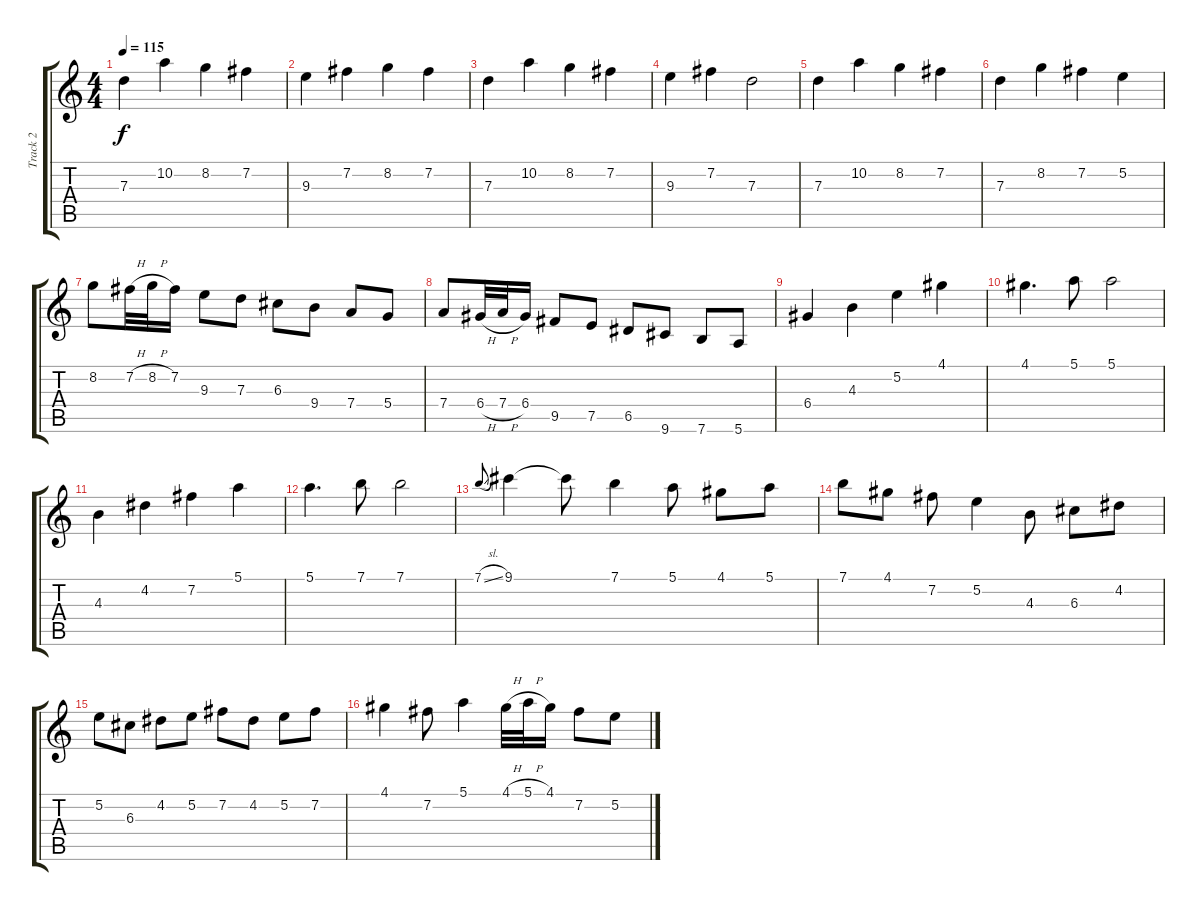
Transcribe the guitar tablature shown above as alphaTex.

\track ("Track 2" "Track 2") {instrument acousticguitarsteel}
\staff {score tabs}
\tuning (E4 B3 G3 D3 A2 E2) {hide}
\ts (4 4)
\tempo 115
\clef g2
\ks c
7.3.4{dy f} 10.2.4 8.2.4 7.2.4 |
9.3.4 7.2.4 8.2.4 7.2.4 |
7.3.4 10.2.4 8.2.4 7.2.4 |
9.3.4 7.2.4 7.3.2 |
7.3.4 10.2.4 8.2.4 7.2.4 |
7.3.4 8.2.4 7.2.4 5.2.4 |
8.2.8 7.2{h}.32 8.2{h}.32 7.2.16 9.3.8 7.3.8 6.3.8 9.4.8 7.4.8 5.4.8 |
7.4.8 6.4{h}.32 7.4{h}.32 6.4.16 9.5.8 7.5.8 6.5.8 9.6.8 7.6.8 5.6.8 |
6.4.4 4.3.4 5.2.4 4.1.4 |
4.1.4{d} 5.1.8 5.1.2 |
4.3.4 4.2.4 7.2.4 5.1.4 |
5.1.4{d} 7.1.8 7.1.2 |
7.1{sl}.8{gr onbeat} 9.1.4 9.1{t}.8 7.1.4 5.1.8 4.1.8 5.1.8 |
7.1.8 4.1.8 7.2.8 5.2.4 4.3.8 6.3.8 4.2.8 |
5.2.8 6.3.8 4.2.8 5.2.8 7.2.8 4.2.8 5.2.8 7.2.8 |
4.1.4 7.2.8 5.1.4 4.1{h}.32 5.1{h}.32 4.1.16 7.2.8 5.2.8
